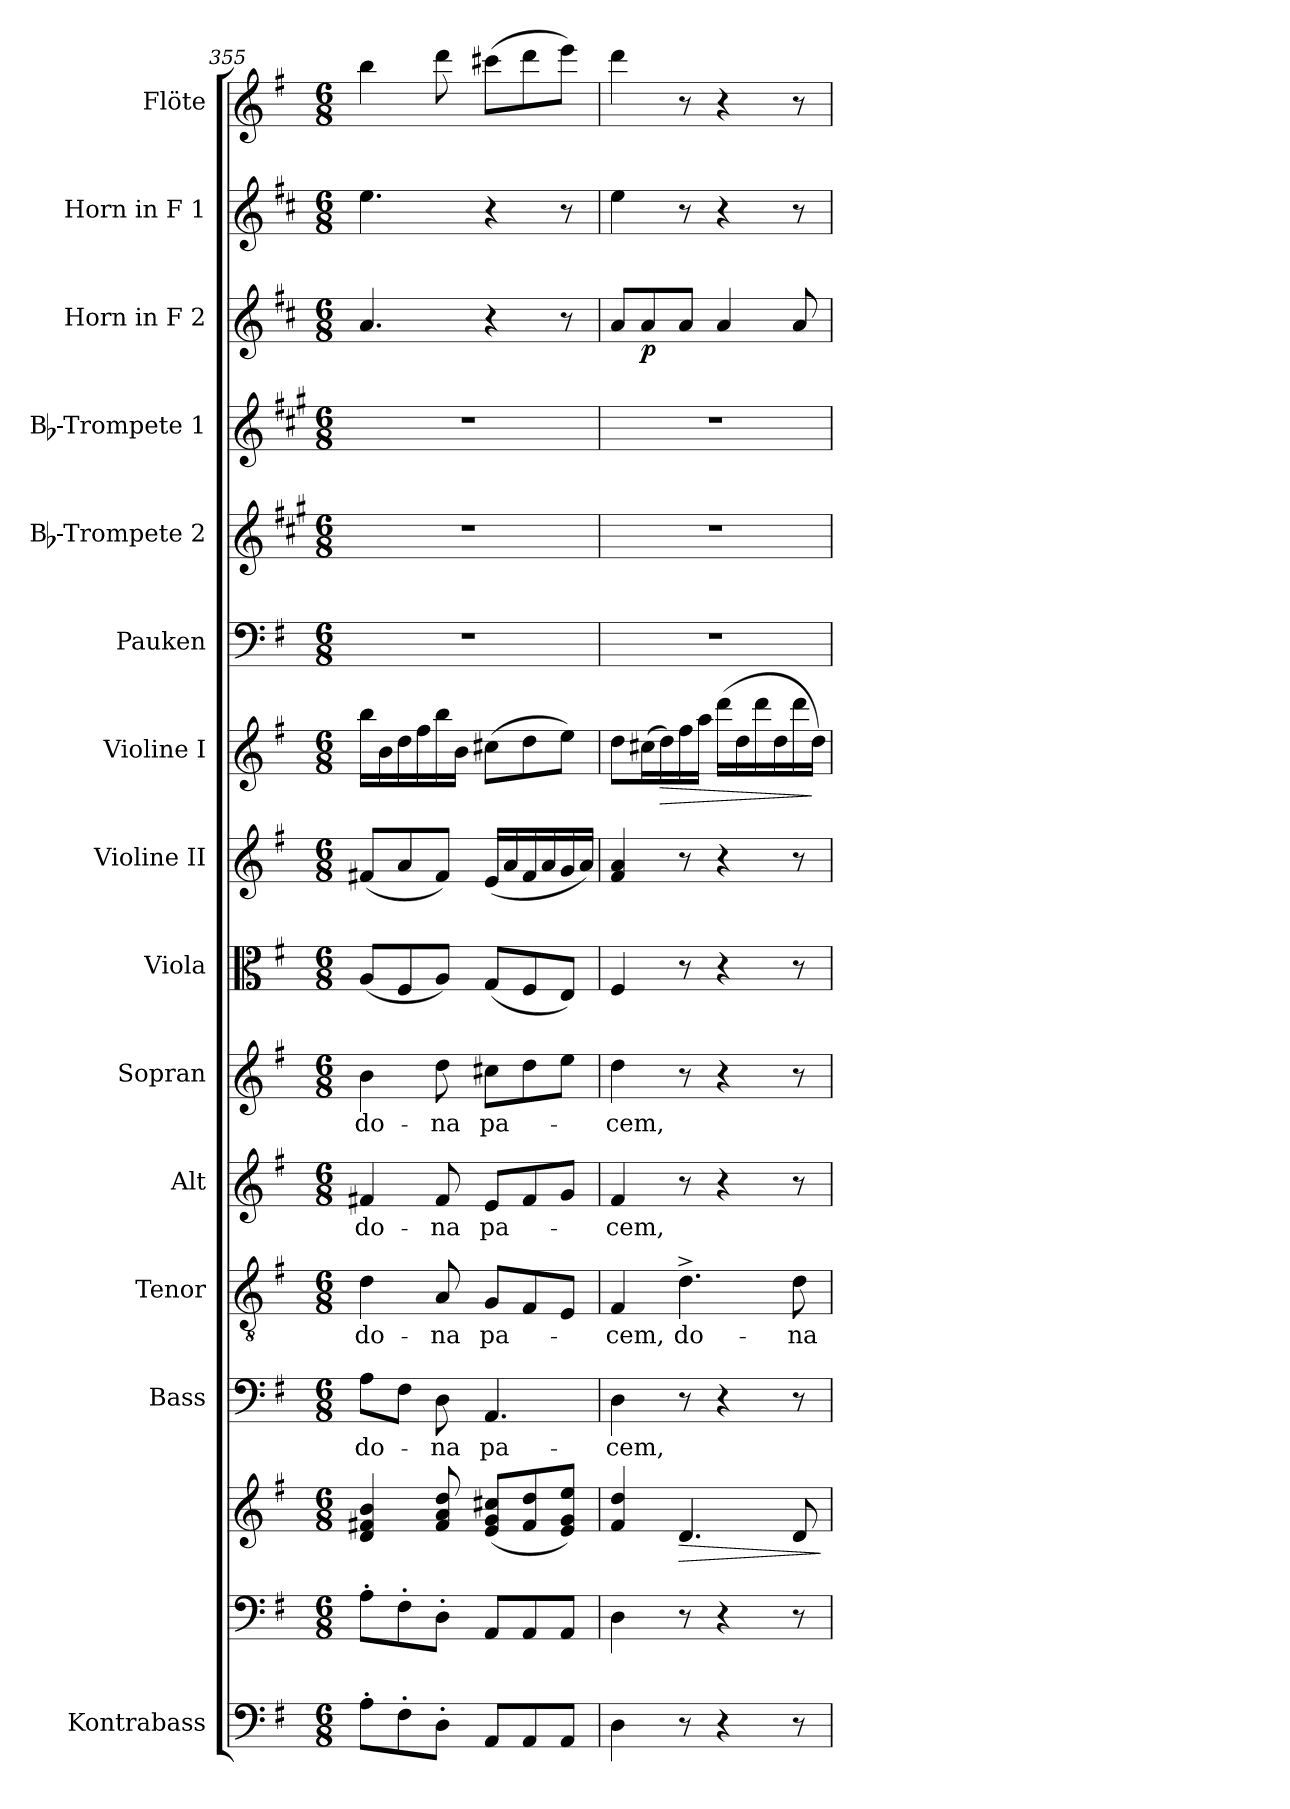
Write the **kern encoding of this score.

**kern	**kern	**kern	**dynam	**kern	**text	**kern	**text	**kern	**text	**kern	**text	**kern	**kern	**kern	**dynam	**kern	**kern	**kern	**kern	**dynam	**kern	**kern
*part15	*part14	*part14	*part14	*part13	*part13	*part12	*part12	*part11	*part11	*part10	*part10	*part9	*part8	*part7	*part7	*part6	*part5	*part4	*part3	*part3	*part2	*part1
*staff16	*staff15	*staff14	*staff14/15	*staff13	*staff13	*staff12	*staff12	*staff11	*staff11	*staff10	*staff10	*staff9	*staff8	*staff7	*staff7	*staff6	*staff5	*staff4	*staff3	*staff3	*staff2	*staff1
*I"Kontrabass	*	*	*	*I"Bass	*	*I"Tenor	*	*I"Alt	*	*I"Sopran	*	*I"Viola	*I"Violine II	*I"Violine I	*	*I"Pauken	*I"Bb-Trompete 2	*I"Bb-Trompete 1	*I"Horn in F 2	*	*I"Horn in F 1	*I"Flöte
*I'Kb.	*	*	*	*I'B.	*	*I'T.	*	*I'A.	*	*I'S.	*	*I'Vla.	*I'Vl. II	*I'Vl. I	*	*I'Pk.	*I'Bb Trp. 2	*I'Bb Trp. 1	*	*	*	*I'Fl.
!!LO:PB:g=z
*clefF4	*clefF4	*clefG2	*	*clefF4	*	*clefGv2	*	*clefG2	*	*clefG2	*	*clefC3	*clefG2	*clefG2	*	*clefF4	*clefG2	*clefG2	*clefG2	*	*clefG2	*clefG2
*ITrd7c12	*	*	*	*	*	*	*	*	*	*	*	*	*	*	*	*	*ITrd1c2	*ITrd1c2	*ITrd4c7	*	*ITrd4c7	*
*k[f#]	*k[f#]	*k[f#]	*	*k[f#]	*	*k[f#]	*	*k[f#]	*	*k[f#]	*	*k[f#]	*k[f#]	*k[f#]	*	*k[f#]	*k[f#]	*k[f#]	*k[f#]	*	*k[f#]	*k[f#]
*G:	*G:	*G:	*	*G:	*	*G:	*	*G:	*	*G:	*	*G:	*G:	*G:	*	*G:	*G:	*G:	*G:	*	*G:	*G:
*M6/8	*M6/8	*M6/8	*	*M6/8	*	*M6/8	*	*M6/8	*	*M6/8	*	*M6/8	*M6/8	*M6/8	*	*M6/8	*M6/8	*M6/8	*M6/8	*	*M6/8	*M6/8
=355	=355	=355	=355	=355	=355	=355	=355	=355	=355	=355	=355	=355	=355	=355	=355	=355	=355	=355	=355	=355	=355	=355
!	!	!	!	!	!LO:LY:b	!	!LO:LY:b	!	!LO:LY:b	!	!LO:LY:b	!	!	!	!	!	!	!	!	!	!	!
8AA'>\L	8A'>\L	4d/ 4f#X/ 4b/	.	8A\L	do-	4d\	do-	4f#X/	do-	4b\	do-	(<8A/L	(<8f#X/L	16bb\LL	.	2.r	2.r	2.r	4.d/	.	4.a\	4bb\
.	.	.	.	.	.	.	.	.	.	.	.	.	.	16b\	.	.	.	.	.	.	.	.
8FF#'>\	8F#'>\	.	.	8F#\J	.	.	.	.	.	.	.	8F#/	8a/	16dd\	.	.	.	.	.	.	.	.
.	.	.	.	.	.	.	.	.	.	.	.	.	.	16ff#\	.	.	.	.	.	.	.	.
!	!	!	!	!	!LO:LY:b	!	!LO:LY:b	!	!LO:LY:b	!	!LO:LY:b	!	!	!	!	!	!	!	!	!	!	!
8DD'>\J	8D'>\J	8f#/ 8a/ 8dd/	.	8D\	-na	8A/	-na	8f#/	-na	8dd\	-na	8A/J)	8f#/J)	16bb\	.	.	.	.	.	.	.	8ddd\
.	.	.	.	.	.	.	.	.	.	.	.	.	.	16b\JJ	.	.	.	.	.	.	.	.
!	!	!	!	!	!LO:LY:b	!	!LO:LY:b	!	!LO:LY:b	!	!LO:LY:b	!	!	!	!	!	!	!	!	!	!	!
8AAA/L	8AA/L	(<8e/ 8g/ 8cc#X/L	.	4.AA/	pa-	8G/L	pa-	8e/L	pa-	8cc#X\L	pa-	(<8G/L	(<16e/LL	(>8cc#X\L	.	.	.	.	4r	.	4r	(>8ccc#X\L
.	.	.	.	.	.	.	.	.	.	.	.	.	16a/	.	.	.	.	.	.	.	.	.
8AAA/	8AA/	8f#/ 8dd/	.	.	.	8F#/	.	8f#/	.	8dd\	.	8F#/	16f#/	8dd\	.	.	.	.	.	.	.	8ddd\
.	.	.	.	.	.	.	.	.	.	.	.	.	16a/	.	.	.	.	.	.	.	.	.
8AAA/J	8AA/J	8e/ 8g/ 8ee/J)	.	.	.	8E/J	.	8g/J	.	8ee\J	.	8E/J)	16g/	8ee\J)	.	.	.	.	8r	.	8r	8eee\J)
.	.	.	.	.	.	.	.	.	.	.	.	.	16a/JJ)	.	.	.	.	.	.	.	.	.
=356	=356	=356	=356	=356	=356	=356	=356	=356	=356	=356	=356	=356	=356	=356	=356	=356	=356	=356	=356	=356	=356	=356
!	!	!	!	!	!LO:LY:b	!	!LO:LY:b	!	!LO:LY:b	!	!LO:LY:b	!	!	!	!	!	!	!	!	!	!	!
4DD\	4D\	4f#/ 4dd/	.	4D\	-cem,	4F#/	-cem,	4f#/	-cem,	4dd\	-cem,	4F#/	4f#/ 4a/	8dd\L	.	2.r	2.r	2.r	8d/L	.	4a\	4ddd\
!	!	!	!	!	!	!	!	!	!	!	!	!	!	!	!	!	!	!	!	!LO:DY:b	!	!
.	.	.	.	.	.	.	.	.	.	.	.	.	.	(>16cc#X\L	.	.	.	.	8d/	p	.	.
!	!	!	!	!	!	!	!	!	!	!	!	!	!	!	!LO:HP:b	!	!	!	!	!	!	!
.	.	.	.	.	.	.	.	.	.	.	.	.	.	16dd\)	>	.	.	.	.	.	.	.
!	!	!	!LO:HP:b	!	!	!	!LO:LY:b	!	!	!	!	!	!	!	!	!	!	!	!	!	!	!
8r	8r	4.d/	>	8r	.	4.d^>\	do-	8r	.	8r	.	8r	8r	16ff#\	.	.	.	.	8d/J	.	8r	8r
.	.	.	.	.	.	.	.	.	.	.	.	.	.	16aa\JJ	.	.	.	.	.	.	.	.
4r	4r	.	.	4r	.	.	.	4r	.	4r	.	4r	4r	(>16ddd\LL	.	.	.	.	4d/	.	4r	4r
.	.	.	.	.	.	.	.	.	.	.	.	.	.	16dd\	.	.	.	.	.	.	.	.
.	.	.	.	.	.	.	.	.	.	.	.	.	.	16ddd\	.	.	.	.	.	.	.	.
.	.	.	.	.	.	.	.	.	.	.	.	.	.	16dd\	.	.	.	.	.	.	.	.
!	!	!	!	!	!	!	!LO:LY:b	!	!	!	!	!	!	!	!	!	!	!	!	!	!	!
8r	8r	8d/	.	8r	.	8d\	-na	8r	.	8r	.	8r	8r	16ddd\	.	.	.	.	8d/	.	8r	8r
.	.	.	.	.	.	.	.	.	.	.	.	.	.	16dd\JJ)	]	.	.	.	.	.	.	.
.	.	.	]	.	.	.	.	.	.	.	.	.	.	.	.	.	.	.	.	.	.	.
=	=	=	=	=	=	=	=	=	=	=	=	=	=	=	=	=	=	=	=	=	=	=
*-	*-	*-	*-	*-	*-	*-	*-	*-	*-	*-	*-	*-	*-	*-	*-	*-	*-	*-	*-	*-	*-	*-
